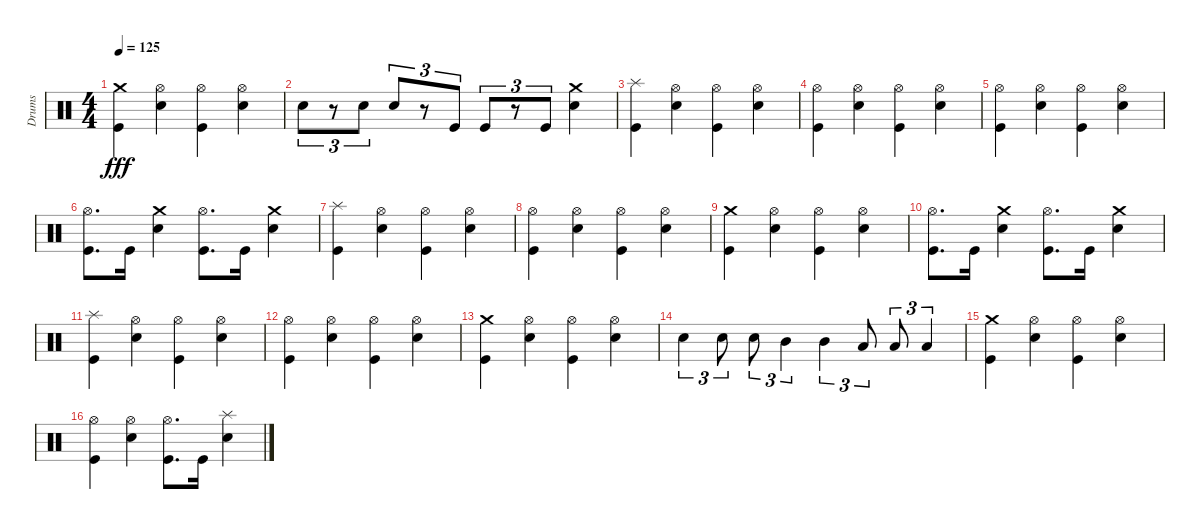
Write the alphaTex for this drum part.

\track ("Lars Urlich" "Drums") {instrument percussion}
\staff {score}
\articulation defaults
\ts (4 4)
\tempo 125
\clef neutral
\ks c
("Crash medium (hit)" "Kick (hit)").4{dy fff} ("Hi-Hat (open)" "Snare (hit) 2").4 ("Hi-Hat (open)" "Kick (hit)").4 ("Hi-Hat (open)" "Snare (hit) 2").4 |
"Snare (hit) 2".8{tu (3 2)} r.8{tu (3 2)} "Snare (hit) 2".8{tu (3 2)} "Snare (hit) 2".8{tu (3 2)} r.8{tu (3 2)} "Kick (hit)".8{tu (3 2)} "Kick (hit)".8{tu (3 2)} r.8{tu (3 2)} "Kick (hit)".8{tu (3 2)} ("Crash medium (hit)" "Snare (hit) 2").4 |
("Splash (hit)" "Kick (hit)").4 ("Hi-Hat (open)" "Snare (hit) 2").4 ("Hi-Hat (open)" "Kick (hit)").4 ("Hi-Hat (open)" "Snare (hit) 2").4 |
("Hi-Hat (open)" "Kick (hit)").4 ("Hi-Hat (open)" "Snare (hit) 2").4 ("Hi-Hat (open)" "Kick (hit)").4 ("Hi-Hat (open)" "Snare (hit) 2").4 |
("Hi-Hat (open)" "Kick (hit)").4 ("Hi-Hat (open)" "Snare (hit) 2").4 ("Hi-Hat (open)" "Kick (hit)").4 ("Hi-Hat (open)" "Snare (hit) 2").4 |
("Hi-Hat (open)" "Kick (hit)").8{d} "Kick (hit)".16 ("Crash medium (hit)" "Snare (hit) 2").4 ("Hi-Hat (open)" "Kick (hit)").8{d} "Kick (hit)".16 ("Crash medium (hit)" "Snare (hit) 2").4 |
("Splash (hit)" "Kick (hit)").4 ("Hi-Hat (open)" "Snare (hit) 2").4 ("Hi-Hat (open)" "Kick (hit)").4 ("Hi-Hat (open)" "Snare (hit) 2").4 |
("Hi-Hat (open)" "Kick (hit)").4 ("Hi-Hat (open)" "Snare (hit) 2").4 ("Hi-Hat (open)" "Kick (hit)").4 ("Hi-Hat (open)" "Snare (hit) 2").4 |
("Crash medium (hit)" "Kick (hit)").4 ("Hi-Hat (open)" "Snare (hit) 2").4 ("Hi-Hat (open)" "Kick (hit)").4 ("Hi-Hat (open)" "Snare (hit) 2").4 |
("Hi-Hat (open)" "Kick (hit)").8{d} "Kick (hit)".16 ("Crash medium (hit)" "Snare (hit) 2").4 ("Hi-Hat (open)" "Kick (hit)").8{d} "Kick (hit)".16 ("Crash medium (hit)" "Snare (hit) 2").4 |
("Splash (hit)" "Kick (hit)").4 ("Hi-Hat (open)" "Snare (hit) 2").4 ("Hi-Hat (open)" "Kick (hit)").4 ("Hi-Hat (open)" "Snare (hit) 2").4 |
("Hi-Hat (open)" "Kick (hit)").4 ("Hi-Hat (open)" "Snare (hit) 2").4 ("Hi-Hat (open)" "Kick (hit)").4 ("Hi-Hat (open)" "Snare (hit) 2").4 |
("Crash medium (hit)" "Kick (hit)").4 ("Hi-Hat (open)" "Snare (hit) 2").4 ("Hi-Hat (open)" "Kick (hit)").4 ("Hi-Hat (open)" "Snare (hit) 2").4 |
"Snare (hit) 2".4{tu (3 2)} "Snare (hit) 2".8{tu (3 2)} "Snare (hit) 2".8{tu (3 2)} "Mid Tom (hit)".4{tu (3 2)} "Mid Tom (hit)".4{tu (3 2)} "Low Tom (hit)".8{tu (3 2)} "Low Tom (hit)".8{tu (3 2)} "Low Tom (hit)".4{tu (3 2)} |
("Crash medium (hit)" "Kick (hit)").4 ("Hi-Hat (open)" "Snare (hit) 2").4 ("Hi-Hat (open)" "Kick (hit)").4 ("Hi-Hat (open)" "Snare (hit) 2").4 |
("Hi-Hat (open)" "Kick (hit)").4 ("Hi-Hat (open)" "Snare (hit) 2").4 ("Hi-Hat (open)" "Kick (hit)").8{d} "Kick (hit)".16 ("Splash (hit)" "Snare (hit) 2").4
